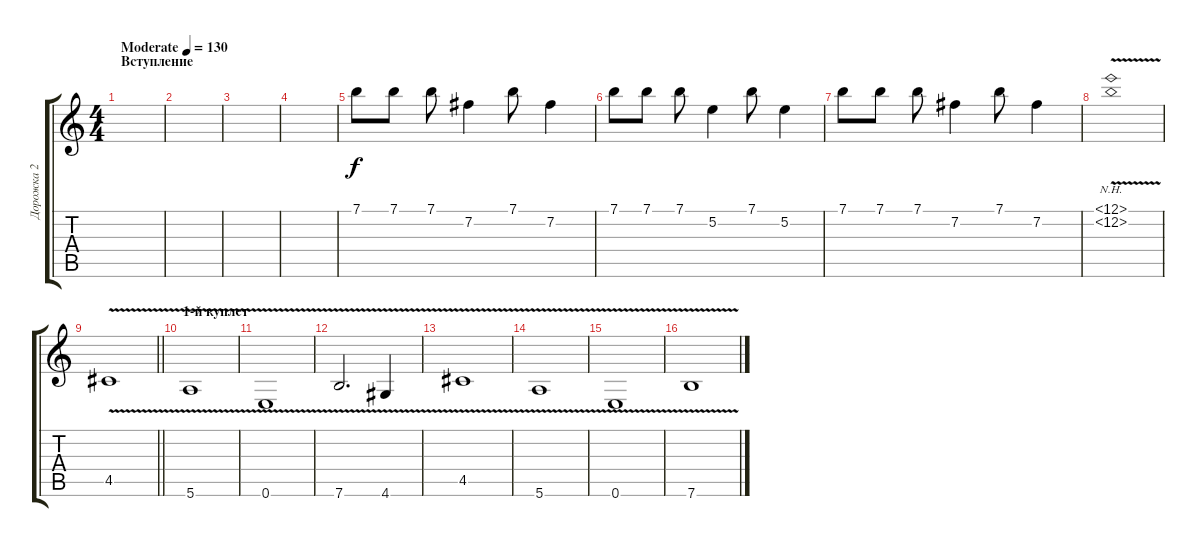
\track ("Дорожка 2" "Дорожка 2") {instrument electricguitarclean}
\staff {score tabs}
\tuning (E4 B3 G3 D3 A2 E2) {hide}
\ts (4 4)
\section ("" "Вступление")
\tempo (130 "Moderate")
\clef g2
\ks c
|
|
|
|
7.1.8 7.1.8 7.1.8 7.2.4 7.1.8 7.2.4 |
7.1.8 7.1.8 7.1.8 5.2.4 7.1.8 5.2.4 |
7.1.8 7.1.8 7.1.8 7.2.4 7.1.8 7.2.4 |
(12.1{nh v} 12.2{nh v}).1 |
\barLineRight lightlight
4.5{v}.1 |
\section ("" "1-й куплет")
5.6{v}.1 |
0.6{v}.1 |
7.6{v}.2{d} 4.6{v}.4 |
4.5{v}.1 |
5.6{v}.1 |
0.6{v}.1 |
7.6{v}.1
